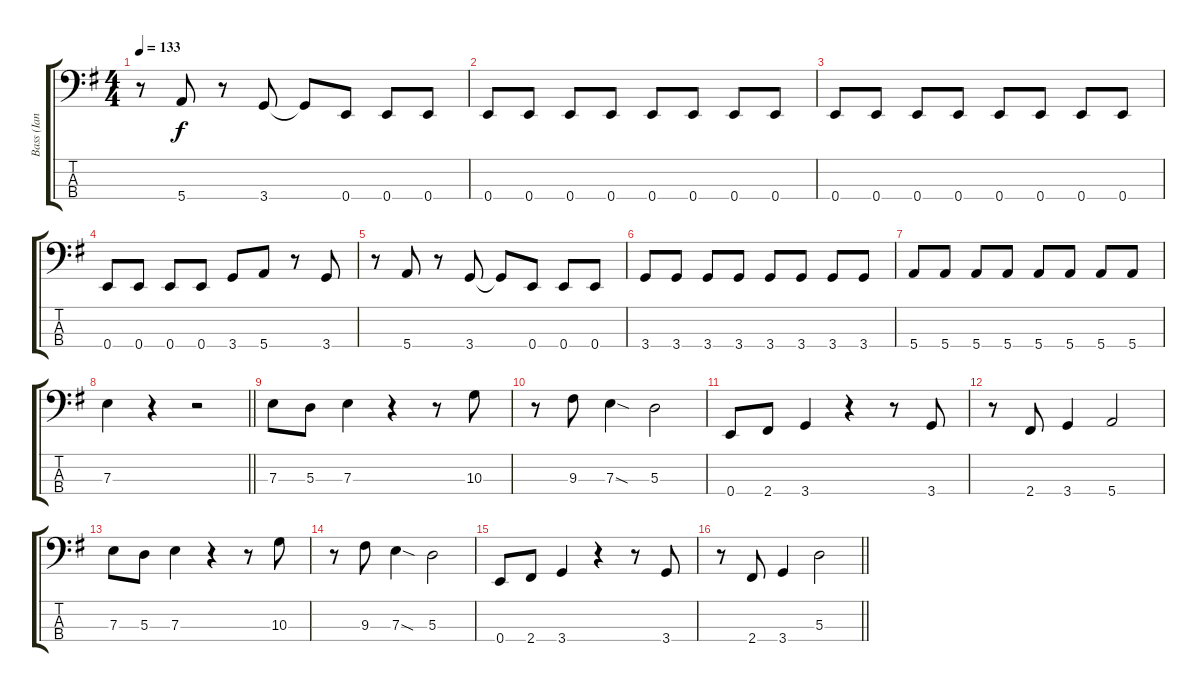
\track ("Bass (Ian Hill)" "Bass (Ian ") {instrument electricbassfinger}
\staff {score tabs}
\tuning (G2 D2 A1 E1) {hide}
\ts (4 4)
\tempo 133
\clef f4
\ks g
r.8{dy f} 5.4.8 r.8 3.4.8 3.4{t}.8 0.4.8 0.4.8 0.4.8 |
0.4.8 0.4.8 0.4.8 0.4.8 0.4.8 0.4.8 0.4.8 0.4.8 |
0.4.8 0.4.8 0.4.8 0.4.8 0.4.8 0.4.8 0.4.8 0.4.8 |
0.4.8 0.4.8 0.4.8 0.4.8 3.4.8 5.4.8 r.8 3.4.8 |
r.8 5.4.8 r.8 3.4.8 3.4{t}.8 0.4.8 0.4.8 0.4.8 |
3.4.8 3.4.8 3.4.8 3.4.8 3.4.8 3.4.8 3.4.8 3.4.8 |
5.4.8 5.4.8 5.4.8 5.4.8 5.4.8 5.4.8 5.4.8 5.4.8 |
\barLineRight lightlight
7.3.4 r.4 r.2 |
7.3.8 5.3.8 7.3.4 r.4 r.8 10.3.8 |
r.8 9.3.8 7.3{sod}.4 5.3.2 |
0.4.8 2.4.8 3.4.4 r.4 r.8 3.4.8 |
r.8 2.4.8 3.4.4 5.4.2 |
7.3.8 5.3.8 7.3.4 r.4 r.8 10.3.8 |
r.8 9.3.8 7.3{sod}.4 5.3.2 |
0.4.8 2.4.8 3.4.4 r.4 r.8 3.4.8 |
\barLineRight lightlight
r.8 2.4.8 3.4.4 5.3.2
